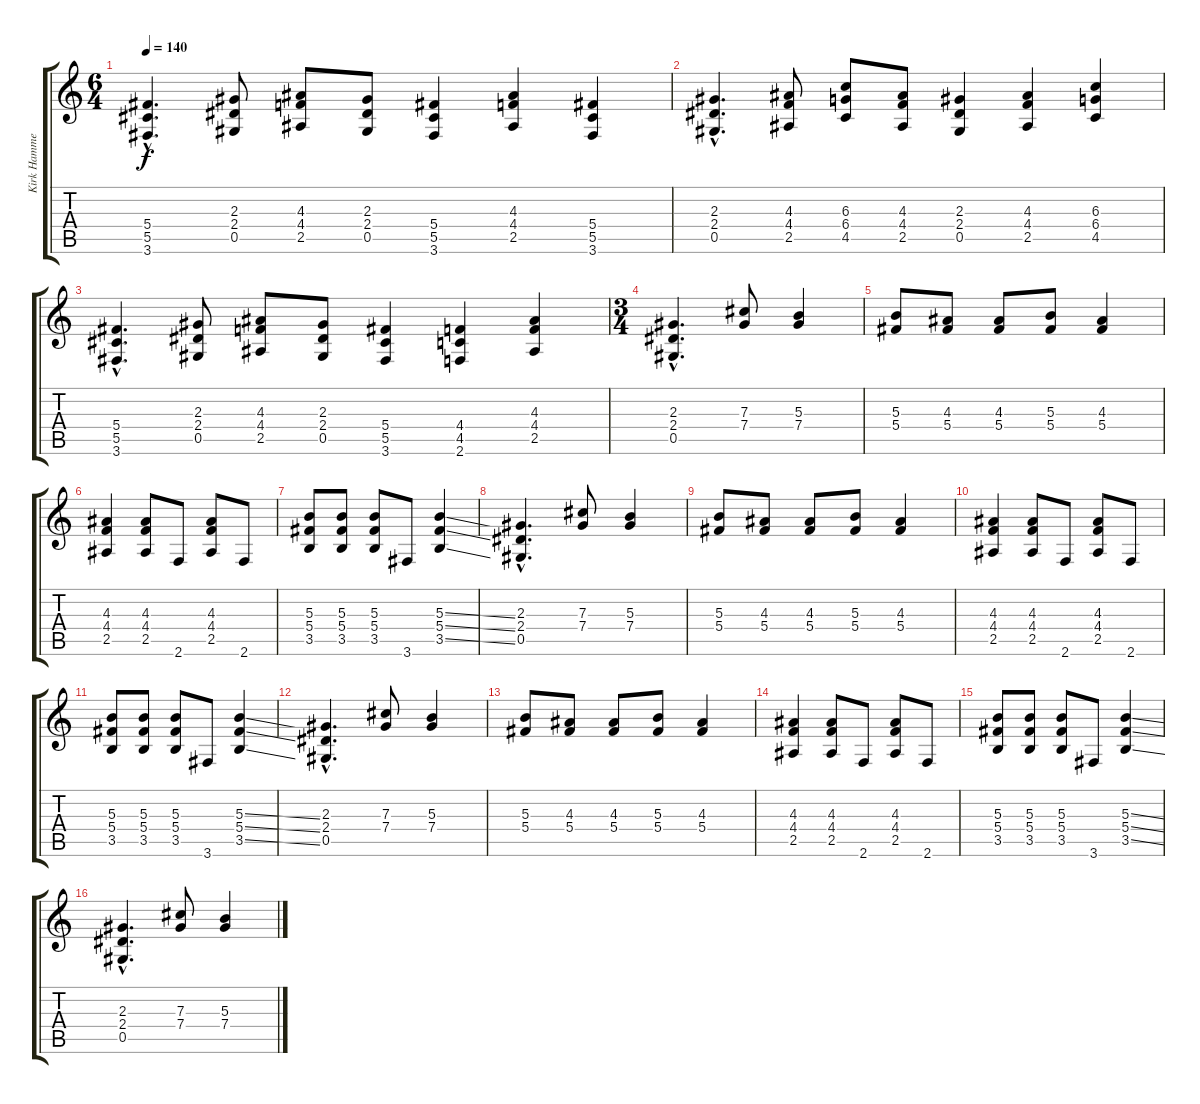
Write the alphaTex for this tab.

\track ("Kirk Hammet" "Kirk Hamme") {instrument electricguitarclean}
\staff {score tabs}
\tuning (Eb4 Bb3 Gb3 Db3 Ab2 Eb2) {hide}
\ts (6 4)
\tempo 140
\clef g2
\ks c
(5.4{hac} 5.5{hac} 3.6{hac}).4{d dy f} (2.3 2.4 0.5).8 (4.3 4.4 2.5).8 (2.3 2.4 0.5).8 (5.4 5.5 3.6).4 (4.3 4.4 2.5).4 (5.4 5.5 3.6).4 |
(2.3{hac} 2.4{hac} 0.5{hac}).4{d} (4.3 4.4 2.5).8 (6.3 6.4 4.5).8 (4.3 4.4 2.5).8 (2.3 2.4 0.5).4 (4.3 4.4 2.5).4 (6.3 6.4 4.5).4 |
(5.4{hac} 5.5{hac} 3.6{hac}).4{d} (2.3 2.4 0.5).8 (4.3 4.4 2.5).8 (2.3 2.4 0.5).8 (5.4 5.5 3.6).4 (4.4 4.5 2.6).4 (4.3 4.4 2.5).4 |
\ts (3 4)
(2.3{hac} 2.4{hac} 0.5{hac}).4{d} (7.3 7.4).8 (5.3 7.4).4 |
(5.3 5.4).8 (4.3 5.4).8 (4.3 5.4).8 (5.3 5.4).8 (4.3 5.4).4 |
(4.3 4.4 2.5).4 (4.3 4.4 2.5).8 2.6.8 (4.3 4.4 2.5).8 2.6.8 |
(5.3 5.4 3.5).8 (5.3 5.4 3.5).8 (5.3 5.4 3.5).8 3.6.8 (5.3{ss} 5.4{ss} 3.5{ss}).4 |
(2.3{hac} 2.4{hac} 0.5{hac}).4{d} (7.3 7.4).8 (5.3 7.4).4 |
(5.3 5.4).8 (4.3 5.4).8 (4.3 5.4).8 (5.3 5.4).8 (4.3 5.4).4 |
(4.3 4.4 2.5).4 (4.3 4.4 2.5).8 2.6.8 (4.3 4.4 2.5).8 2.6.8 |
(5.3 5.4 3.5).8 (5.3 5.4 3.5).8 (5.3 5.4 3.5).8 3.6.8 (5.3{ss} 5.4{ss} 3.5{ss}).4 |
(2.3{hac} 2.4{hac} 0.5{hac}).4{d} (7.3 7.4).8 (5.3 7.4).4 |
(5.3 5.4).8 (4.3 5.4).8 (4.3 5.4).8 (5.3 5.4).8 (4.3 5.4).4 |
(4.3 4.4 2.5).4 (4.3 4.4 2.5).8 2.6.8 (4.3 4.4 2.5).8 2.6.8 |
(5.3 5.4 3.5).8 (5.3 5.4 3.5).8 (5.3 5.4 3.5).8 3.6.8 (5.3{ss} 5.4{ss} 3.5{ss}).4 |
(2.3{hac} 2.4{hac} 0.5{hac}).4{d} (7.3 7.4).8 (5.3 7.4).4
